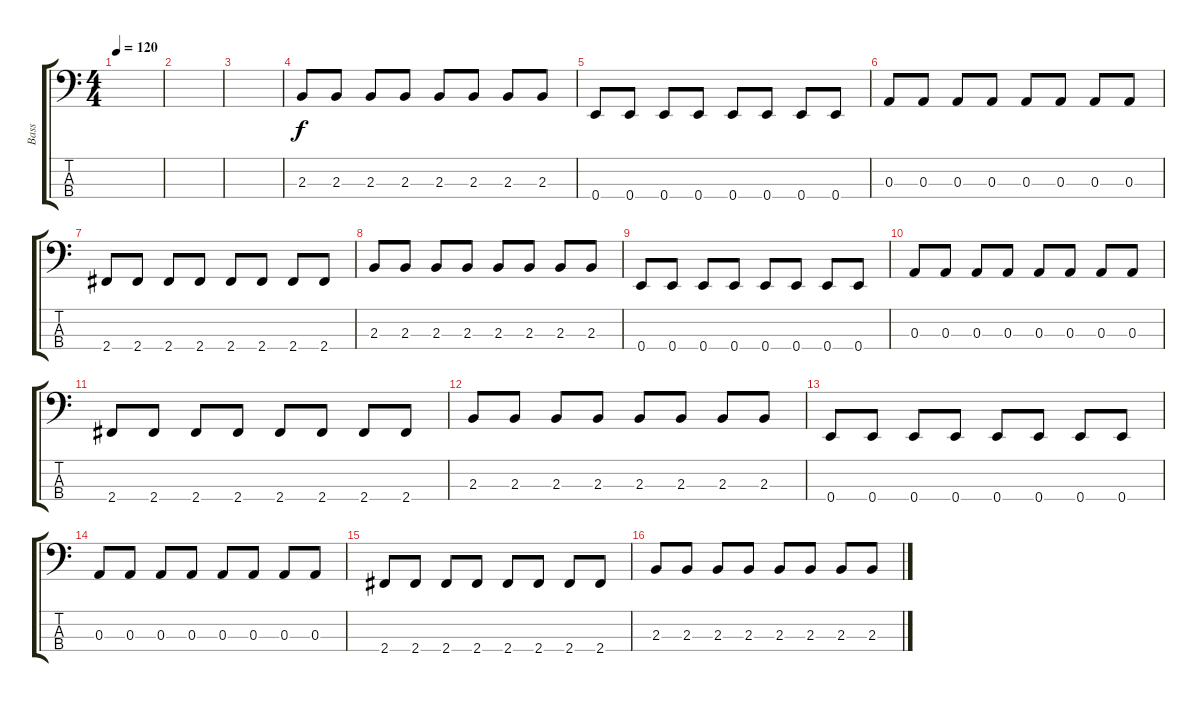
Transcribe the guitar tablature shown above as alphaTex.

\track ("Bass" "Bass") {instrument electricbasspick}
\staff {score tabs}
\tuning (G2 D2 A1 E1) {hide}
\ts (4 4)
\tempo 120
\clef f4
\ks c
|
|
|
2.3.8 2.3.8 2.3.8 2.3.8 2.3.8 2.3.8 2.3.8 2.3.8 |
0.4.8 0.4.8 0.4.8 0.4.8 0.4.8 0.4.8 0.4.8 0.4.8 |
0.3.8 0.3.8 0.3.8 0.3.8 0.3.8 0.3.8 0.3.8 0.3.8 |
2.4.8 2.4.8 2.4.8 2.4.8 2.4.8 2.4.8 2.4.8 2.4.8 |
2.3.8 2.3.8 2.3.8 2.3.8 2.3.8 2.3.8 2.3.8 2.3.8 |
0.4.8 0.4.8 0.4.8 0.4.8 0.4.8 0.4.8 0.4.8 0.4.8 |
0.3.8 0.3.8 0.3.8 0.3.8 0.3.8 0.3.8 0.3.8 0.3.8 |
2.4.8 2.4.8 2.4.8 2.4.8 2.4.8 2.4.8 2.4.8 2.4.8 |
2.3.8 2.3.8 2.3.8 2.3.8 2.3.8 2.3.8 2.3.8 2.3.8 |
0.4.8 0.4.8 0.4.8 0.4.8 0.4.8 0.4.8 0.4.8 0.4.8 |
0.3.8 0.3.8 0.3.8 0.3.8 0.3.8 0.3.8 0.3.8 0.3.8 |
2.4.8 2.4.8 2.4.8 2.4.8 2.4.8 2.4.8 2.4.8 2.4.8 |
2.3.8 2.3.8 2.3.8 2.3.8 2.3.8 2.3.8 2.3.8 2.3.8
